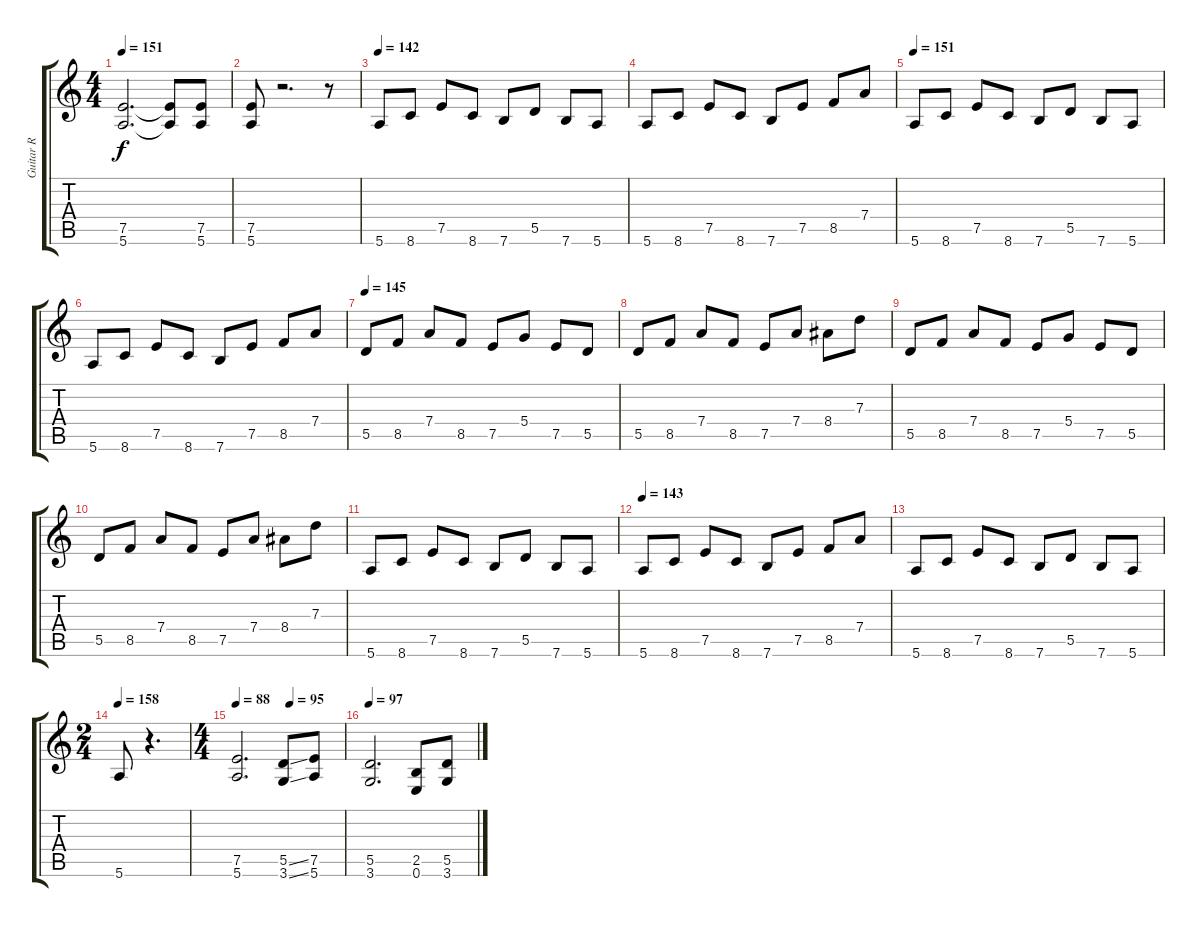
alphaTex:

\track ("Guitar R" "Guitar R") {instrument distortionguitar}
\staff {score tabs}
\tuning (E4 B3 G3 D3 A2 E2) {hide}
\ts (4 4)
\tempo 151
\clef g2
\ks c
(7.5 5.6).2{d dy f} (7.5{t} 5.6{t}).8 (7.5 5.6).8 |
(7.5 5.6).8 r.2{d} r.8 |
\tempo 142
5.6.8 8.6.8 7.5.8 8.6.8 7.6.8 5.5.8 7.6.8 5.6.8 |
5.6.8 8.6.8 7.5.8 8.6.8 7.6.8 7.5.8 8.5.8 7.4.8 |
\tempo 151
5.6.8 8.6.8 7.5.8 8.6.8 7.6.8 5.5.8 7.6.8 5.6.8 |
5.6.8 8.6.8 7.5.8 8.6.8 7.6.8 7.5.8 8.5.8 7.4.8 |
\tempo 145
5.5.8 8.5.8 7.4.8 8.5.8 7.5.8 5.4.8 7.5.8 5.5.8 |
5.5.8 8.5.8 7.4.8 8.5.8 7.5.8 7.4.8 8.4.8 7.3.8 |
5.5.8 8.5.8 7.4.8 8.5.8 7.5.8 5.4.8 7.5.8 5.5.8 |
5.5.8 8.5.8 7.4.8 8.5.8 7.5.8 7.4.8 8.4.8 7.3.8 |
5.6.8 8.6.8 7.5.8 8.6.8 7.6.8 5.5.8 7.6.8 5.6.8 |
\tempo 143
5.6.8 8.6.8 7.5.8 8.6.8 7.6.8 7.5.8 8.5.8 7.4.8 |
5.6.8 8.6.8 7.5.8 8.6.8 7.6.8 5.5.8 7.6.8 5.6.8 |
\ts (2 4)
\tempo 158
5.6.8 r.4{d} |
\ts (4 4)
\tempo 88
\tempo (95 0.5)
(7.5 5.6).2{d} (5.5{ss} 3.6{ss}).8 (7.5 5.6).8 |
\tempo 97
(5.5 3.6).2{d} (2.5 0.6).8 (5.5 3.6).8
